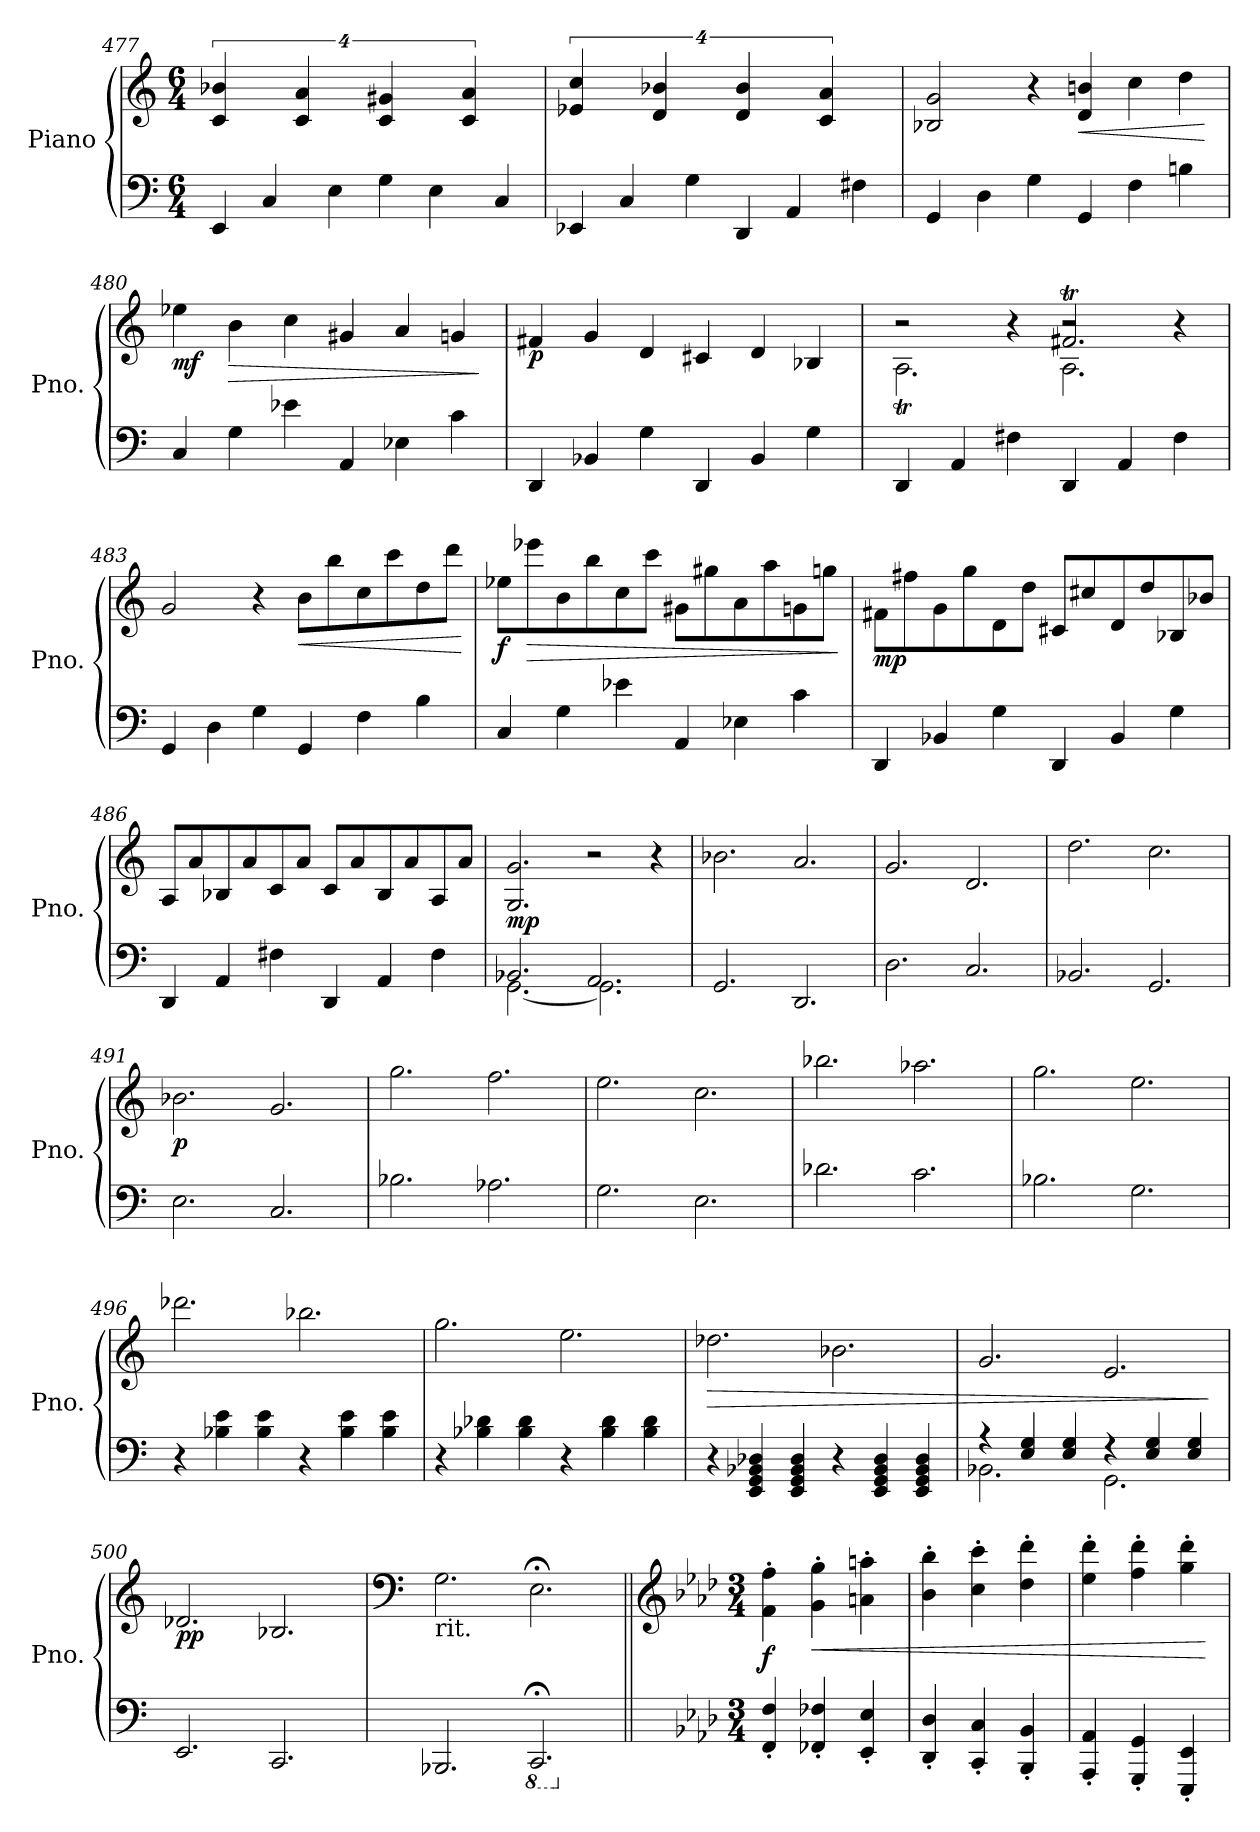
**kern	**kern	**dynam
*part1	*part1	*part1
*staff2	*staff1	*staff1/2
*I"Piano	*	*
*I'Pno.	*	*
!!LO:LB:g=z
*clefF4	*clefG2	*
*k[]	*k[]	*
*M6/4	*M6/4	*
=477	=477	=477
4EE/	8%3c/ 8%3b-X/	.
4C/	.	.
.	8%3c/ 8%3a/	.
4E\	.	.
4G\	8%3c/ 8%3g#X/	.
4E\	.	.
.	8%3c/ 8%3a/	.
4C/	.	.
=478	=478	=478
4EE-X/	8%3e-X/ 8%3cc/	.
4C/	.	.
.	8%3d/ 8%3b-X/	.
4G\	.	.
4DD/	8%3d/ 8%3b-/	.
4AA/	.	.
.	8%3c/ 8%3a/	.
4F#X\	.	.
=479	=479	=479
4GG/	2B-X/ 2g/	.
4D\	.	.
4G\	4r	.
!	!	!LO:HP:b
4GG/	4d/ 4bn/	<
4F\	4cc\	.
4Bn\	4dd\	.
.	.	[
=480	=480	=480
!	!	!LO:DY:b
4C/	4ee-X\	mf
!	!	!LO:HP:b
4G\	4b\	>
4e-X\	4cc\	.
4AA/	4g#X/	.
4E-X\	4a/	.
4c\	4gn/	.
.	.	]
=481	=481	=481
!	!	!LO:DY:b
4DD/	4f#X/	p
4BB-X/	4g/	.
4G\	4d/	.
4DD/	4c#X/	.
4BB-/	4d/	.
4G\	4B-X/	.
!!LO:LB:g=z
=482	=482	=482
*	*^	*
*	*	*^	*
!	!	!	!LO:N:head=open	!
4DD/	2r	2.AT\	2.B-X/yy	.
4AA/	.	.	.	.
4F#X\	4r	.	.	.
4DD/	2.f#Xt/	2.A\	2r	.
4AA/	.	.	.	.
4F#\	.	.	4r	.
*	*v	*v	*v	*
=483	=483	=483
4GG/	2g/	.
4D\	.	.
4G\	4r	.
!	!	!LO:HP:b
4GG/	8b\L	<
.	8bb\	.
4F\	8cc\	.
.	8ccc\	.
4B\	8dd\	.
.	8ddd\J	.
.	.	[
=484	=484	=484
!	!	!LO:DY:b
4C/	8ee-X\L	f
!	!	!LO:HP:b
.	8eee-X\	>
4G\	8b\	.
.	8bb\	.
4e-X\	8cc\	.
.	8ccc\J	.
4AA/	8g#X\L	.
.	8gg#X\	.
4E-X\	8a\	.
.	8aa\	.
4c\	8gn\	.
.	8ggn\J	.
.	.	]
!!LO:PB:g=z
=485	=485	=485
!	!	!LO:DY:b
4DD/	8f#X\L	mp
.	8ff#X\	.
4BB-X/	8g\	.
.	8gg\	.
4G\	8d\	.
.	8dd\J	.
4DD/	8c#X/L	.
.	8cc#X/	.
4BB-/	8d/	.
.	8dd/	.
4G\	8B-X/	.
.	8b-X/J	.
=486	=486	=486
4DD/	8A/L	.
.	8a/	.
4AA/	8B-X/	.
.	8a/	.
4F#X\	8c/	.
.	8a/J	.
4DD/	8c/L	.
.	8a/	.
4AA/	8B-/	.
.	8a/	.
4F#\	8A/	.
.	8a/J	.
=487	=487	=487
*^	*	*
!	!	!	!LO:DY:a=2
2.BB-X/	[2.GG\	2.G/ 2.g/	mp
2.AA/	2.GG\]	2r	.
.	.	4r	.
*v	*v	*	*
=488	=488	=488
2.GG/	2.b-X\	.
2.DD/	2.a/	.
=489	=489	=489
2.D\	2.g/	.
2.C/	2.d/	.
!!LO:LB:g=z
=490	=490	=490
2.BB-X/	2.dd\	.
2.GG/	2.cc\	.
=491	=491	=491
!	!	!LO:DY:b
2.E\	2.b-X\	p
2.C/	2.g/	.
=492	=492	=492
2.B-X\	2.gg\	.
2.A-X\	2.ff\	.
=493	=493	=493
2.G\	2.ee\	.
2.E\	2.cc\	.
=494	=494	=494
2.d-X\	2.bb-X\	.
2.c\	2.aa-X\	.
=495	=495	=495
2.B-X\	2.gg\	.
2.G\	2.ee\	.
=496	=496	=496
4r	2.ddd-X\	.
4B-X\ 4e\	.	.
4B-\ 4e\	.	.
4r	2.bb-X\	.
4B-\ 4e\	.	.
4B-\ 4e\	.	.
=497	=497	=497
4r	2.gg\	.
4B-X\ 4d-X\	.	.
4B-\ 4d-\	.	.
4r	2.ee\	.
4B-\ 4d-\	.	.
4B-\ 4d-\	.	.
!!LO:LB:g=z
=498	=498	=498
!	!	!LO:HP:b
4r	2.dd-X\	>
4EE/ 4GG/ 4BB-X/ 4D-X/	.	.
4EE/ 4GG/ 4BB-/ 4D-/	.	.
4r	2.b-X\	.
4EE/ 4GG/ 4BB-/ 4D-/	.	.
4EE/ 4GG/ 4BB-/ 4D-/	.	.
=499	=499	=499
*^	*	*
4r	2.BB-X\	2.g/	.
4E/ 4G/	.	.	.
4E/ 4G/	.	.	.
4r	2.GG\	2.e/	.
4E/ 4G/	.	.	.
4E/ 4G/	.	.	.
*v	*v	*	*
.	.	]
=500	=500	=500
!	!	!LO:DY:b
2.EE/	2.d-X/	pp
2.CC/	2.B-X/	.
=501	=501	=501
*	*clefF4	*
!	!LO:TX:b:t=rit.	!
2.BBB-X/	2.G\	.
*8ba	*	*
2.CCC;</	2.E;<\	.
=502||	=502||	=502||
*	*clefG2	*
*k[b-e-a-d-]	*k[b-e-a-d-]	*
*M3/4	*M3/4	*
*X8ba	*	*
*	*MM300	*
!	!	!LO:DY:b
4FF/' 4F/'	4f\' 4ff\'	f
!	!	!LO:HP:b
4FF-X/' 4F-X/'	4g\' 4gg\'	<
4EE-/' 4E-/'	4an\' 4aan\'	.
=503	=503	=503
4DD-/' 4D-/'	4b-\' 4bb-\'	.
4CC/' 4C/'	4cc\' 4ccc\'	.
4BBB-/' 4BB-/'	4dd-\' 4ddd-\'	.
!!LO:LB:g=z
=504	=504	=504
4AAA-/' 4AA-/'	4ee-\' 4ddd-\'	.
4GGG/' 4GG/'	4ff\' 4ddd-\'	.
4EEE-/' 4EE-/'	4gg\' 4ddd-\'	.
.	.	[
=	=	=
*-	*-	*-
